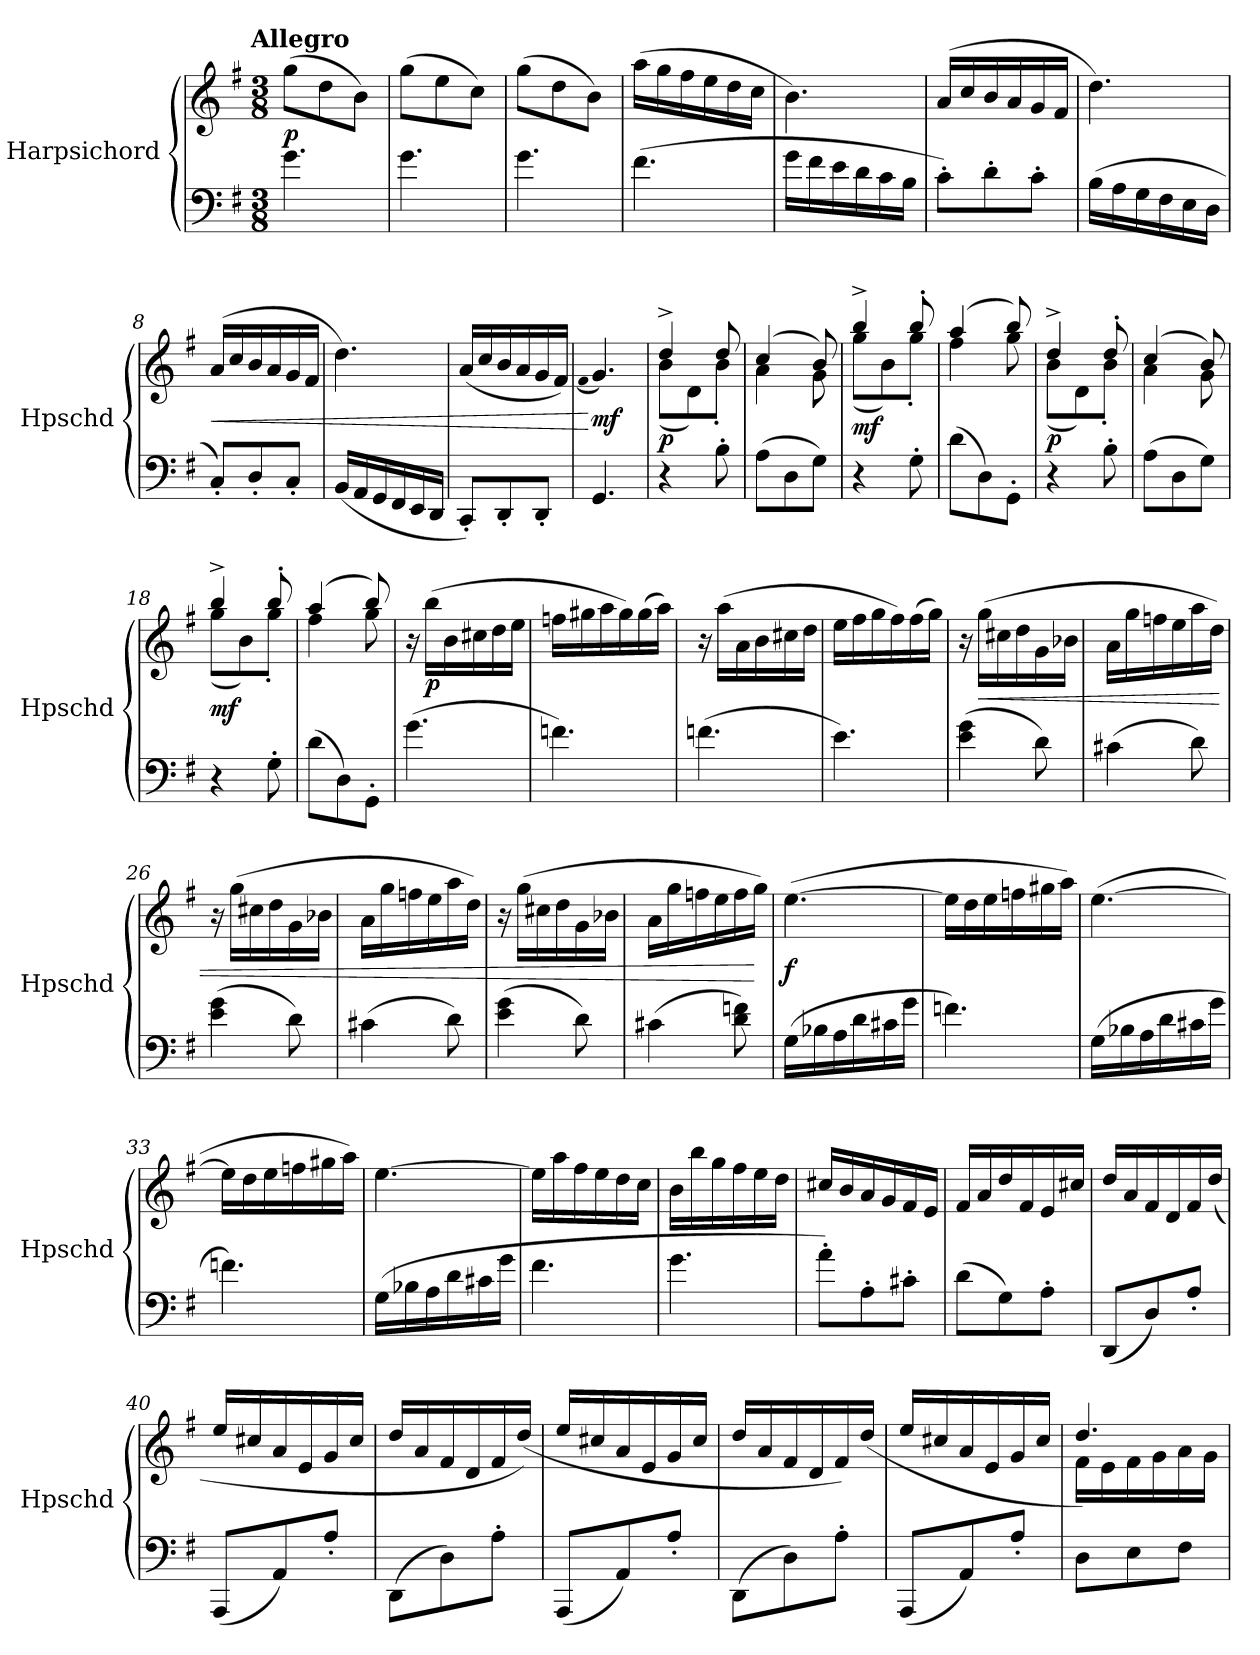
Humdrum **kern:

**kern	**kern	**dynam
*part1	*part1	*part1
*staff2	*staff1	*staff1/2
*I"Harpsichord	*	*
*I'Hpschd	*	*
*clefF4	*clefG2	*
*k[f#]	*k[f#]	*
*G:	*G:	*
!!LO:TX:omd:t=Allegro
*M3/8	*M3/8	*
*MM132	*MM132	*
=1	=1	=1
4.g\	(8gg\L	p
.	8dd\	.
.	8b\J)	.
=2	=2	=2
4.g\	(8gg\L	.
.	8ee\	.
.	8cc\J)	.
=3	=3	=3
4.g\	(8gg\L	.
.	8dd\	.
.	8b\J)	.
=4	=4	=4
(4.f#\	(16aa\LL	.
.	16gg\	.
.	16ff#\	.
.	16ee\	.
.	16dd\	.
.	16cc\JJ	.
=5	=5	=5
16g\LL	4.b\)	.
16f#\	.	.
16e\	.	.
16d\	.	.
16c\	.	.
16B\JJ	.	.
=6	=6	=6
8c'\L)	(16a/LL	.
.	16cc/	.
8d'\	16b/	.
.	16a/	.
8c'\J	16g/	.
.	16f#/JJ	.
=7	=7	=7
(16B\LL	4.dd\)	.
16A\	.	.
16G\	.	.
16F#\	.	.
16E\	.	.
16D\JJ	.	.
=8	=8	=8
8C'/L)	(16a/LL	<
.	16cc/	.
8D'/	16b/	.
.	16a/	.
8C'/J	16g/	.
.	16f#/JJ	.
=9	=9	=9
(16BB/LL	4.dd\)	.
16AA/	.	.
16GG/	.	.
16FF#/	.	.
16EE/	.	.
16DD/JJ	.	.
=10	=10	=10
8CC'/L)	(16a/LL	.
.	16cc/	.
8DD'/	16b/	.
.	16a/	.
8DD'/J	16g/	.
.	16f#/JJ)	.
=11	=11	=11
.	(qf#	.
4.GG/	4.g/)	[ mf
=12	=12	=12
*	*^	*
4r	4dd^/	(8b\L	p
.	.	8d\)	.
8B'\	8dd/	8b'\J	.
=13	=13	=13	=13
(8A\L	(4cc/	4a\	.
8D\	.	.	.
8G\J)	8b/)	8g\	.
=14	=14	=14	=14
4r	4bb^/	(8gg\L	mf
.	.	8b\)	.
8G'\	8bb'/	8gg'\J	.
=15	=15	=15	=15
(8d\L	(4aa/	4ff#\	.
8D\)	.	.	.
8GG'\J	8bb/)	8gg\	.
=16	=16	=16	=16
4r	4dd^/	(8b\L	p
.	.	8d\)	.
8B'\	8dd'/	8b'\J	.
=17	=17	=17	=17
(8A\L	(4cc/	4a\	.
8D\	.	.	.
8G\J)	8b/)	8g\	.
=18	=18	=18	=18
4r	4bb^/	(8gg\L	mf
.	.	8b\)	.
8G'\	8bb'/	8gg'\J	.
=19	=19	=19	=19
(8d\L	(4aa/	4ff#\	.
8D\)	.	.	.
8GG'\J	8bb/)	8gg\	.
*	*v	*v	*
=20	=20	=20
(4.g\	16r	.
.	(16bb\LL	p
.	16b\	.
.	16cc#X\	.
.	16dd\	.
.	16ee\JJ	.
=21	=21	=21
4.fn\)	16ffn\LL	.
.	16gg#X\	.
.	16aa\	.
.	16gg#\)	.
.	(16gg#\	.
.	16aa\JJ)	.
=22	=22	=22
(4.fn\	16r	.
.	(16aa\LL	.
.	16a\	.
.	16b\	.
.	16cc#X\	.
.	16dd\JJ	.
=23	=23	=23
4.e\)	16ee\LL	.
.	16ff#\	.
.	16gg\	.
.	16ff#\)	.
.	(16ff#\	.
.	16gg\JJ)	.
=24	=24	=24
(4e\ 4g\	16r	.
.	(16gg\LL	<
.	16cc#X\	.
.	16dd\	.
8d\)	16g\	.
.	16b-X\JJ	.
=25	=25	=25
(4c#X\	16a\LL	.
.	16gg\	.
.	16ffn\	.
.	16ee\	.
8d\)	16aa\	.
.	16dd\JJ)	.
=26	=26	=26
(4e\ 4g\	16r	.
.	(16gg\LL	.
.	16cc#X\	.
.	16dd\	.
8d\)	16g\	.
.	16b-X\JJ	.
=27	=27	=27
(4c#X\	16a\LL	.
.	16gg\	.
.	16ffn\	.
.	16ee\	.
8d\)	16aa\	.
.	16dd\JJ)	.
=28	=28	=28
(4e\ 4g\	16r	.
.	(16gg\LL	.
.	16cc#X\	.
.	16dd\	.
8d\)	16g\	.
.	16b-X\JJ	.
=29	=29	=29
(4c#X\	16a\LL	.
.	16gg\	.
.	16ffn\	.
.	16ee\	.
8d\ 8fn\)	16ff\	.
.	16gg\JJ)	[
=30	=30	=30
(16G\LL	([4.ee\	f
16B-X\	.	.
16A\	.	.
16d\	.	.
16c#X\	.	.
16g\JJ	.	.
=31	=31	=31
4.fn\)	16ee\LL]	.
.	16dd\	.
.	16ee\	.
.	16ffn\	.
.	16gg#X\	.
.	16aa\JJ)	.
=32	=32	=32
(16G\LL	([4.ee\	.
16B-X\	.	.
16A\	.	.
16d\	.	.
16c#X\	.	.
16g\JJ	.	.
=33	=33	=33
4.fn\)	16ee\LL]	.
.	16dd\	.
.	16ee\	.
.	16ffn\	.
.	16gg#X\	.
.	16aa\JJ)	.
=34	=34	=34
(16G\LL	[4.ee\	.
16B-X\	.	.
16A\	.	.
16d\	.	.
16c#X\	.	.
16g\JJ	.	.
=35	=35	=35
4.f#\	16ee\LL]	.
.	16aa\	.
.	16ff#\	.
.	16ee\	.
.	16dd\	.
.	16cc\JJ	.
=36	=36	=36
4.g\	16b\LL	.
.	16bb\	.
.	16gg\	.
.	16ff#\	.
.	16ee\	.
.	16dd\JJ	.
=37	=37	=37
8a'\L)	16cc#X/LL	.
.	16b/	.
8A'\	16a/	.
.	16g/	.
8c#X'\J	16f#/	.
.	16e/JJ	.
=38	=38	=38
(8d\L	16f#/LL	.
.	16a/	.
8G\)	16dd/	.
.	16f#/	.
8A'\J	16e/	.
.	16cc#X/JJ	.
=39	=39	=39
(8DD/L	16dd/LL	.
.	16a/	.
8D/)	16f#/	.
.	16d/	.
8A'/J	16f#/	.
.	(16dd/JJ	.
=40	=40	=40
(8AAA/L	16ee/LL	.
.	16cc#X/	.
8AA/)	16a/	.
.	16e/	.
8A'/J	16g/	.
.	16cc#/JJ	.
=41	=41	=41
(8DD\L	16dd/LL	.
.	16a/	.
8D\)	16f#/	.
.	16d/	.
8A'\J	16f#/	.
.	(16dd/JJ)	.
=42	=42	=42
(8AAA/L	16ee/LL	.
.	16cc#X/	.
8AA/)	16a/	.
.	16e/	.
8A'/J	16g/	.
.	16cc#/JJ	.
=43	=43	=43
(8DD\L	16dd/LL	.
.	16a/	.
8D\)	16f#/	.
.	16d/	.
8A'\J	16f#/)	.
.	(16dd/JJ	.
=44	=44	=44
(8AAA/L	16ee/LL	.
.	16cc#X/	.
8AA/)	16a/	.
.	16e/	.
8A'/J	16g/	.
.	16cc#/JJ	.
=45	=45	=45
*	*^	*
8D\L	4.dd/)	16f#\LL	.
.	.	16e\	.
8E\	.	16f#\	.
.	.	16g\	.
8F#\J	.	16a\	.
.	.	16g\JJ	.
*	*v	*v	*
=	=	=
*-	*-	*-
